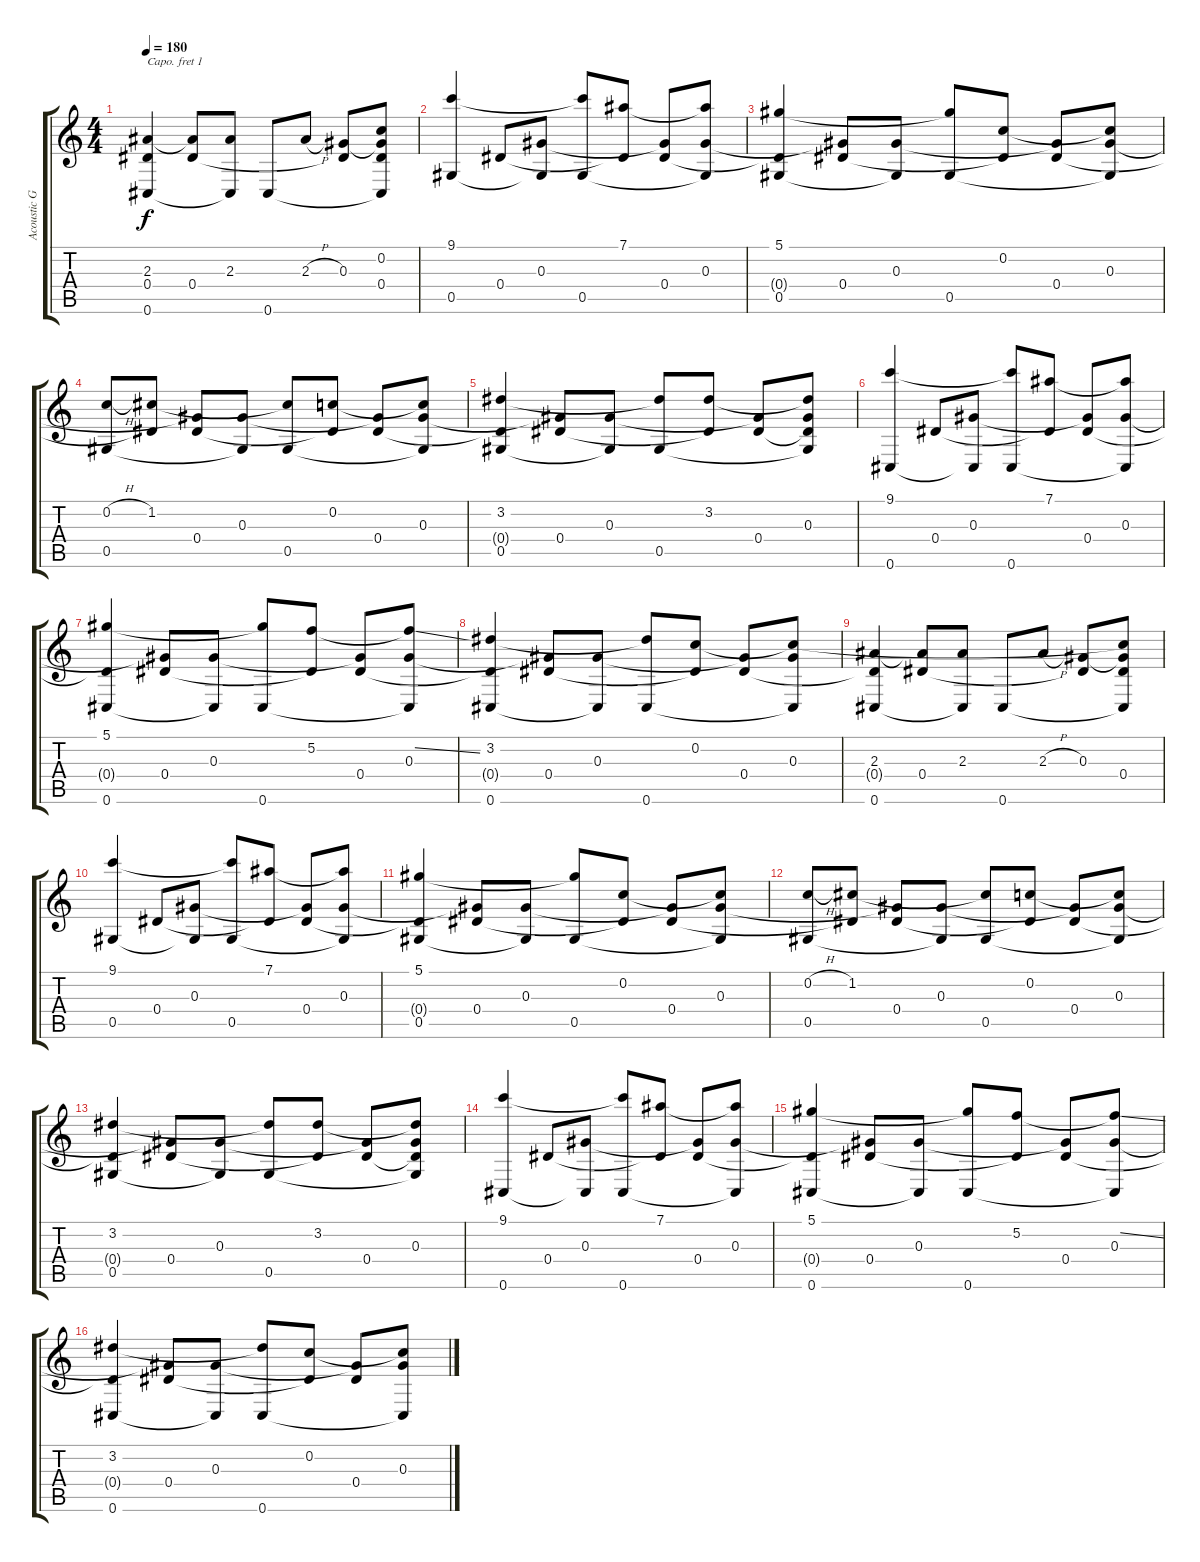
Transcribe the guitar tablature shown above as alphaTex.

\track ("Acoustic Guitar (C G D G B D) [Capo 1]" "Acoustic G") {instrument acousticguitarsteel}
\staff {score tabs}
\capo 1
\tuning (D4 B3 G3 D3 G2 C2) {hide}
\ts (4 4)
\tempo 180
\clef g2
\ks c
(2.3 0.4{t} 0.6).4{dy f} (2.3{t} 0.4).8 (2.3 0.6{t}).8 0.6.8 2.3{h}.8 (0.3 0.4{t}).8 (0.2{t} 0.3{t} 0.4 0.6{t}).8 |
(9.1 0.5).4 0.4.8 (0.3 0.5{t}).8 (9.1{t} 0.5).8 (7.1 0.4{t}).8 (0.3{t} 0.4).8 (7.1{t} 0.3 0.5{t}).8 |
(5.1 0.4{t} 0.5).4 (0.3{t} 0.4).8 (0.3 0.5{t}).8 (5.1{t} 0.5).8 (0.2 0.4{t}).8 (0.3{t} 0.4).8 (0.2{t} 0.3 0.5{t}).8 |
(0.2{h} 0.5).8 (1.2 0.4{t}).8 (0.3{t} 0.4).8 (0.3 0.5{t}).8 (1.2{t} 0.5).8 (0.2 0.4{t}).8 (0.3{t} 0.4).8 (0.2{t} 0.3 0.5{t}).8 |
(3.2 0.4{t} 0.5).4 (0.3{t} 0.4).8 (0.3 0.5{t}).8 (3.2{t} 0.5).8 (3.2 0.4{t}).8 (0.3{t} 0.4).8 (3.2{t} 0.3 0.4{t} 0.5{t}).8 |
(9.1 0.6).4 0.4.8 (0.3 0.6{t}).8 (9.1{t} 0.6).8 (7.1 0.4{t}).8 (0.3{t} 0.4).8 (7.1{t} 0.3 0.6{t}).8 |
(5.1 0.4{t} 0.6).4 (0.3{t} 0.4).8 (0.3 0.6{t}).8 (5.1{t} 0.6).8 (5.2 0.4{t}).8 (0.3{t} 0.4).8 (5.2{ss t} 0.3 0.6{t}).8 |
(3.2 0.4{t} 0.6).4 (0.3{t} 0.4).8 (0.3 0.6{t}).8 (3.2{t} 0.6).8 (0.2 0.4{t}).8 (0.3{t} 0.4).8 (0.2{t} 0.3 0.6{t}).8 |
(2.3 0.4{t} 0.6).4 (2.3{t} 0.4).8 (2.3 0.6{t}).8 0.6.8 2.3{h}.8 (0.3 0.4{t}).8 (0.2{t} 0.3{t} 0.4 0.6{t}).8 |
(9.1 0.5).4 0.4.8 (0.3 0.5{t}).8 (9.1{t} 0.5).8 (7.1 0.4{t}).8 (0.3{t} 0.4).8 (7.1{t} 0.3 0.5{t}).8 |
(5.1 0.4{t} 0.5).4 (0.3{t} 0.4).8 (0.3 0.5{t}).8 (5.1{t} 0.5).8 (0.2 0.4{t}).8 (0.3{t} 0.4).8 (0.2{t} 0.3 0.5{t}).8 |
(0.2{h} 0.5).8 (1.2 0.4{t}).8 (0.3{t} 0.4).8 (0.3 0.5{t}).8 (1.2{t} 0.5).8 (0.2 0.4{t}).8 (0.3{t} 0.4).8 (0.2{t} 0.3 0.5{t}).8 |
(3.2 0.4{t} 0.5).4 (0.3{t} 0.4).8 (0.3 0.5{t}).8 (3.2{t} 0.5).8 (3.2 0.4{t}).8 (0.3{t} 0.4).8 (3.2{t} 0.3 0.4{t} 0.5{t}).8 |
(9.1 0.6).4 0.4.8 (0.3 0.6{t}).8 (9.1{t} 0.6).8 (7.1 0.4{t}).8 (0.3{t} 0.4).8 (7.1{t} 0.3 0.6{t}).8 |
(5.1 0.4{t} 0.6).4 (0.3{t} 0.4).8 (0.3 0.6{t}).8 (5.1{t} 0.6).8 (5.2 0.4{t}).8 (0.3{t} 0.4).8 (5.2{ss t} 0.3 0.6{t}).8 |
(3.2 0.4{t} 0.6).4 (0.3{t} 0.4).8 (0.3 0.6{t}).8 (3.2{t} 0.6).8 (0.2 0.4{t}).8 (0.3{t} 0.4).8 (0.2{t} 0.3 0.6{t}).8
